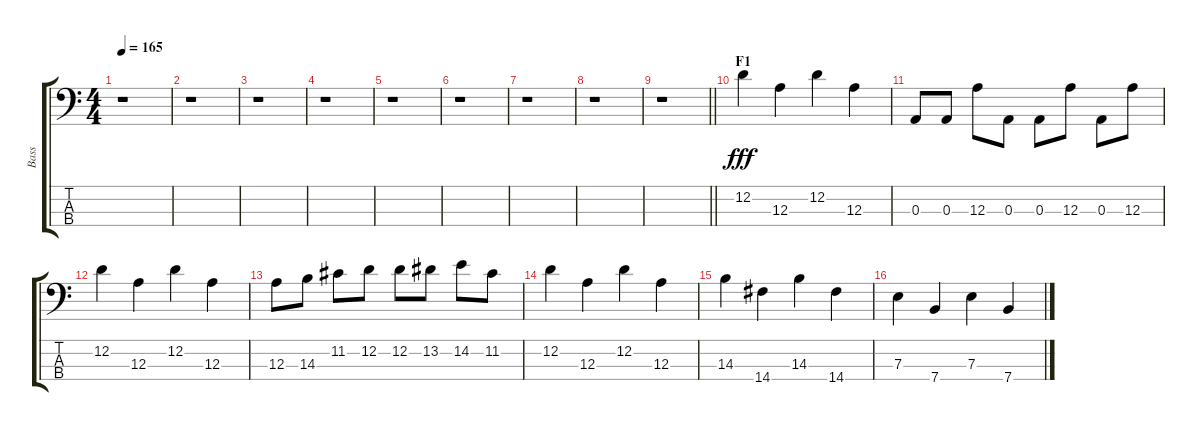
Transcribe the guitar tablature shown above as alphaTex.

\track ("Bass" "Bass") {instrument electricbassfinger}
\staff {score tabs}
\tuning (G2 D2 A1 E1) {hide}
\ts (4 4)
\tempo 165
\clef f4
\ks c
r.1{dy fff} |
r.1 |
r.1 |
r.1 |
r.1 |
r.1 |
r.1 |
r.1 |
\barLineRight lightlight
r.1 |
\section ("" "F1")
12.2.4 12.3.4 12.2.4 12.3.4 |
0.3.8 0.3.8 12.3.8 0.3.8 0.3.8 12.3.8 0.3.8 12.3.8 |
12.2.4 12.3.4 12.2.4 12.3.4 |
12.3.8 14.3.8 11.2.8 12.2.8 12.2.8 13.2.8 14.2.8 11.2.8 |
12.2.4 12.3.4 12.2.4 12.3.4 |
14.3.4 14.4.4 14.3.4 14.4.4 |
7.3.4 7.4.4 7.3.4 7.4.4
